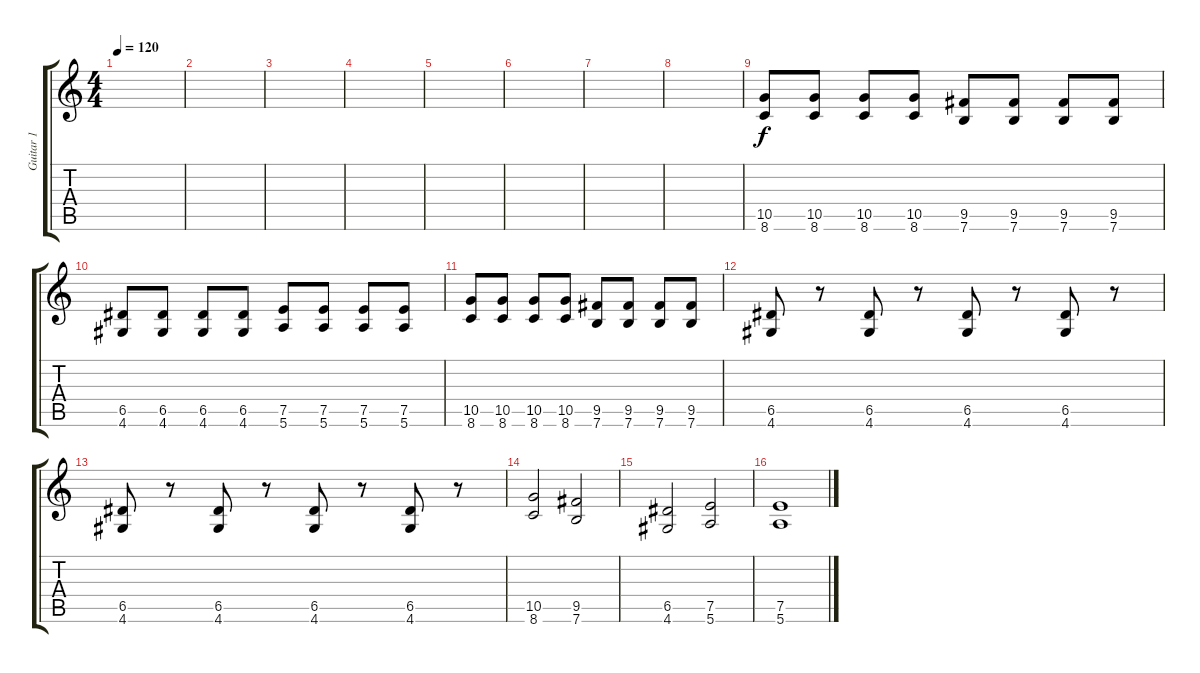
\track ("Guitar 1" "Guitar 1") {instrument distortionguitar}
\staff {score tabs}
\tuning (E4 B3 G3 D3 A2 E2) {hide}
\ts (4 4)
\tempo 120
\clef g2
\ks c
|
|
|
|
|
|
|
|
(10.5 8.6).8{volume 11} (10.5 8.6).8 (10.5 8.6).8 (10.5 8.6).8 (9.5 7.6).8 (9.5 7.6).8 (9.5 7.6).8 (9.5 7.6).8 |
(6.5 4.6).8 (6.5 4.6).8 (6.5 4.6).8 (6.5 4.6).8 (7.5 5.6).8 (7.5 5.6).8 (7.5 5.6).8 (7.5 5.6).8 |
(10.5 8.6).8 (10.5 8.6).8 (10.5 8.6).8 (10.5 8.6).8 (9.5 7.6).8 (9.5 7.6).8 (9.5 7.6).8 (9.5 7.6).8 |
(6.5 4.6).8 r.8 (6.5 4.6).8 r.8 (6.5 4.6).8 r.8 (6.5 4.6).8 r.8 |
(6.5 4.6).8 r.8 (6.5 4.6).8 r.8 (6.5 4.6).8 r.8 (6.5 4.6).8 r.8 |
(10.5 8.6).2 (9.5 7.6).2 |
(6.5 4.6).2 (7.5 5.6).2 |
(7.5 5.6).1
